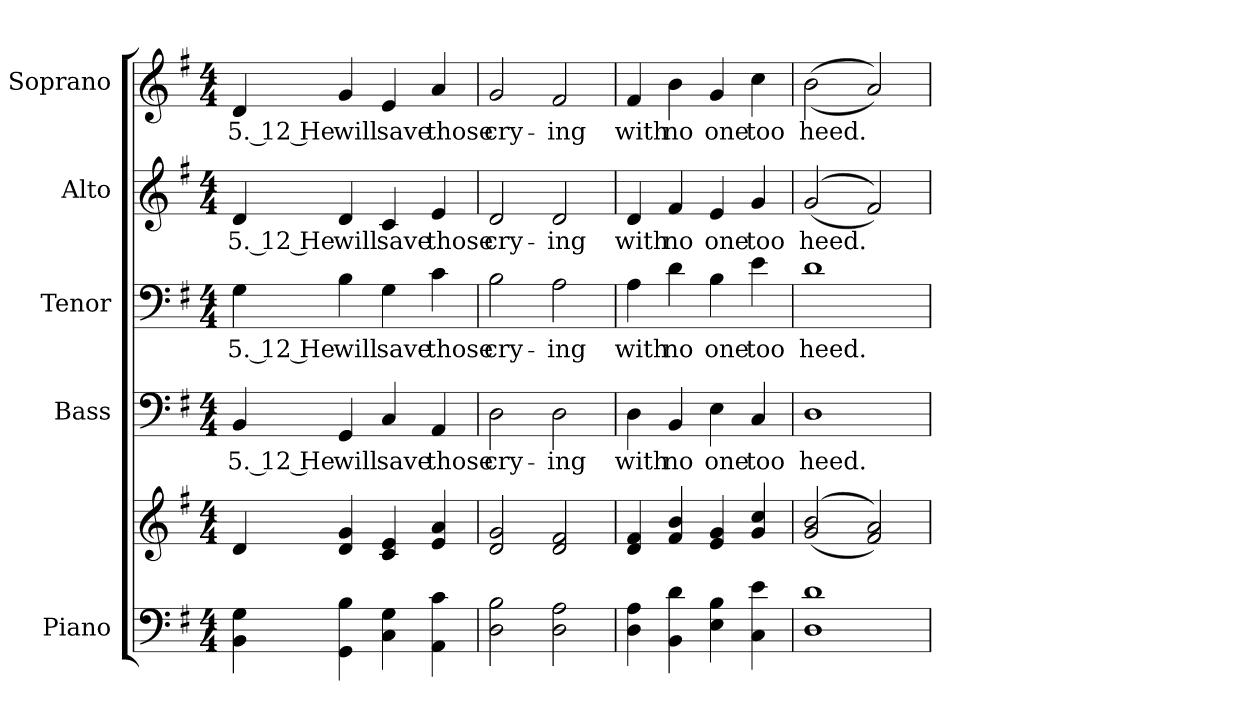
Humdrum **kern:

**kern	**kern	**kern	**text	**kern	**text	**kern	**text	**kern	**text
*part5	*part5	*part4	*part4	*part3	*part3	*part2	*part2	*part1	*part1
*staff6	*staff5	*staff4	*staff4	*staff3	*staff3	*staff2	*staff2	*staff1	*staff1
*I"Piano	*	*I"Bass	*	*I"Tenor	*	*I"Alto	*	*I"Soprano	*
*I'Pno.	*	*I'B.	*	*I'T.	*	*I'A.	*	*I'S.	*
!!LO:PB:g=z
*clefF4	*clefG2	*clefF4	*	*clefF4	*	*clefG2	*	*clefG2	*
*k[f#]	*k[f#]	*k[f#]	*	*k[f#]	*	*k[f#]	*	*k[f#]	*
*G:	*G:	*G:	*	*G:	*	*G:	*	*G:	*
*M4/4	*M4/4	*M4/4	*	*M4/4	*	*M4/4	*	*M4/4	*
*MM150	*MM150	*MM150	*	*MM150	*	*MM150	*	*MM150	*
=1	=1	=1	=1	=1	=1	=1	=1	=1	=1
!	!	!	!LO:LY:b:color=#000000	!	!	!	!	!	!
!	!	!	!	!	!LO:LY:b:color=#000000	!	!	!	!
!	!	!	!	!	!	!	!LO:LY:b:color=#000000	!	!
!	!	!	!	!	!	!	!	!	!LO:LY:b:color=#000000
4BBi\ 4Gi	4di/	4BBi/	5. 12 He	4Gi\	5. 12 He	4di/	5. 12 He	4di/	5. 12 He
!	!	!	!LO:LY:b:color=#000000	!	!	!	!	!	!
!	!	!	!	!	!LO:LY:b:color=#000000	!	!	!	!
!	!	!	!	!	!	!	!LO:LY:b:color=#000000	!	!
!	!	!	!	!	!	!	!	!	!LO:LY:b:color=#000000
4GGi\ 4Bi	4di/ 4gi	4GGi/	will	4Bi\	will	4di/	will	4gi/	will
!	!	!	!LO:LY:b:color=#000000	!	!	!	!	!	!
!	!	!	!	!	!LO:LY:b:color=#000000	!	!	!	!
!	!	!	!	!	!	!	!LO:LY:b:color=#000000	!	!
!	!	!	!	!	!	!	!	!	!LO:LY:b:color=#000000
4Ci\ 4Gi	4ci/ 4ei	4Ci/	save	4Gi\	save	4ci/	save	4ei/	save
!	!	!	!LO:LY:b:color=#000000	!	!	!	!	!	!
!	!	!	!	!	!LO:LY:b:color=#000000	!	!	!	!
!	!	!	!	!	!	!	!LO:LY:b:color=#000000	!	!
!	!	!	!	!	!	!	!	!	!LO:LY:b:color=#000000
4AAi\ 4ci	4ei/ 4ai	4AAi/	those	4ci\	those	4ei/	those	4ai/	those
=2	=2	=2	=2	=2	=2	=2	=2	=2	=2
!	!	!	!LO:LY:b:color=#000000	!	!	!	!	!	!
!	!	!	!	!	!LO:LY:b:color=#000000	!	!	!	!
!	!	!	!	!	!	!	!LO:LY:b:color=#000000	!	!
!	!	!	!	!	!	!	!	!	!LO:LY:b:color=#000000
2Di\ 2Bi	2di/ 2gi	2Di\	cry-	2Bi\	cry-	2di/	cry-	2gi/	cry-
!	!	!	!LO:LY:b:color=#000000	!	!	!	!	!	!
!	!	!	!	!	!LO:LY:b:color=#000000	!	!	!	!
!	!	!	!	!	!	!	!LO:LY:b:color=#000000	!	!
!	!	!	!	!	!	!	!	!	!LO:LY:b:color=#000000
2Di\ 2Ai	2di/ 2f#i	2Di\	-ing	2Ai\	-ing	2di/	-ing	2f#i/	-ing
=3	=3	=3	=3	=3	=3	=3	=3	=3	=3
!	!	!	!LO:LY:b:color=#000000	!	!	!	!	!	!
!	!	!	!	!	!LO:LY:b:color=#000000	!	!	!	!
!	!	!	!	!	!	!	!LO:LY:b:color=#000000	!	!
!	!	!	!	!	!	!	!	!	!LO:LY:b:color=#000000
4Di\ 4Ai	4di/ 4f#i	4Di\	with	4Ai\	with	4di/	with	4f#i/	with
!	!	!	!LO:LY:b:color=#000000	!	!	!	!	!	!
!	!	!	!	!	!LO:LY:b:color=#000000	!	!	!	!
!	!	!	!	!	!	!	!LO:LY:b:color=#000000	!	!
!	!	!	!	!	!	!	!	!	!LO:LY:b:color=#000000
4BBi\ 4di	4f#i/ 4bi	4BBi/	no	4di\	no	4f#i/	no	4bi\	no
!	!	!	!LO:LY:b:color=#000000	!	!	!	!	!	!
!	!	!	!	!	!LO:LY:b:color=#000000	!	!	!	!
!	!	!	!	!	!	!	!LO:LY:b:color=#000000	!	!
!	!	!	!	!	!	!	!	!	!LO:LY:b:color=#000000
4Ei\ 4Bi	4ei/ 4gi	4Ei\	one	4Bi\	one	4ei/	one	4gi/	one
!	!	!	!LO:LY:b:color=#000000	!	!	!	!	!	!
!	!	!	!	!	!LO:LY:b:color=#000000	!	!	!	!
!	!	!	!	!	!	!	!LO:LY:b:color=#000000	!	!
!	!	!	!	!	!	!	!	!	!LO:LY:b:color=#000000
4Ci\ 4ei	4gi/ 4cci	4Ci/	too	4ei\	too	4gi/	too	4cci\	too
=4	=4	=4	=4	=4	=4	=4	=4	=4	=4
!	!	!	!LO:LY:b:color=#000000	!	!	!	!	!	!
!	!	!	!	!	!LO:LY:b:color=#000000	!	!	!	!
!	!	!	!	!	!	!	!LO:LY:b:color=#000000	!	!
!	!	!	!	!	!	!	!	!	!LO:LY:b:color=#000000
1Di 1di	((2gi/ 2bi	1Di	heed.	1di	heed.	((2gi/	heed.	((2bi\	heed.
.	2f#i/ 2ai))	.	.	.	.	2f#i/))	.	2ai/))	.
=	=	=	=	=	=	=	=	=	=
*-	*-	*-	*-	*-	*-	*-	*-	*-	*-
